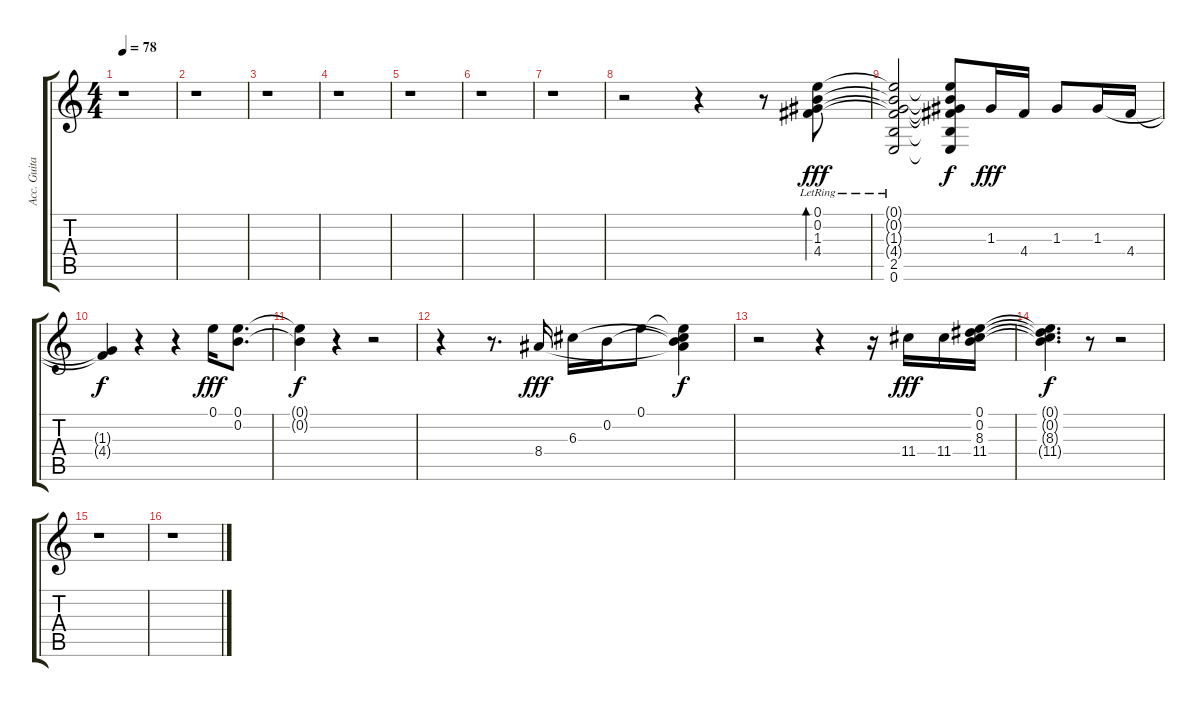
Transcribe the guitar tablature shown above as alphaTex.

\track ("Acc. Guitar / elec. Sitar" "Acc. Guita") {instrument acousticguitarsteel}
\staff {score tabs}
\tuning (E4 B3 G3 D3 A2 E2) {hide}
\ts (4 4)
\tempo 78
\clef g2
\ks c
r.1{dy fff instrument acousticguitarsteel} |
r.1 |
r.1 |
r.1 |
r.1 |
r.1 |
r.1 |
r.2 r.4 r.8 (0.1{lr} 0.2{lr} 1.3{lr} 4.4{lr}).8{bd 240} |
(0.1{t} 0.2{t} 1.3{t} 4.4{t} 2.5{lr} 0.6{lr}).2 (0.1{t} 0.2{t} 1.3{t} 4.4{t} 2.5{t} 0.6{t}).8{dy f} 1.3.16{dy fff} 4.4.16 1.3.8 1.3.16 4.4.16 |
(1.3{t} 4.4{t}).4{dy f} r.4 r.4 0.1.16{dy fff} (0.1 0.2).8{d} |
(0.1{t} 0.2{t}).4{dy f} r.4 r.2 |
r.4 r.8{d} 8.4.16{dy fff} 6.3.16 0.2.16 0.1.8 (0.1{t} 0.2{t} 6.3{t} 8.4{t}).4{dy f} |
r.2 r.4 r.16 11.4.16{dy fff} 11.4.16 (0.1 0.2 8.3 11.4).16 |
(0.1{t} 0.2{t} 8.3{t} 11.4{t}).4{d dy f} r.8 r.2 |
r.1 |
r.1
